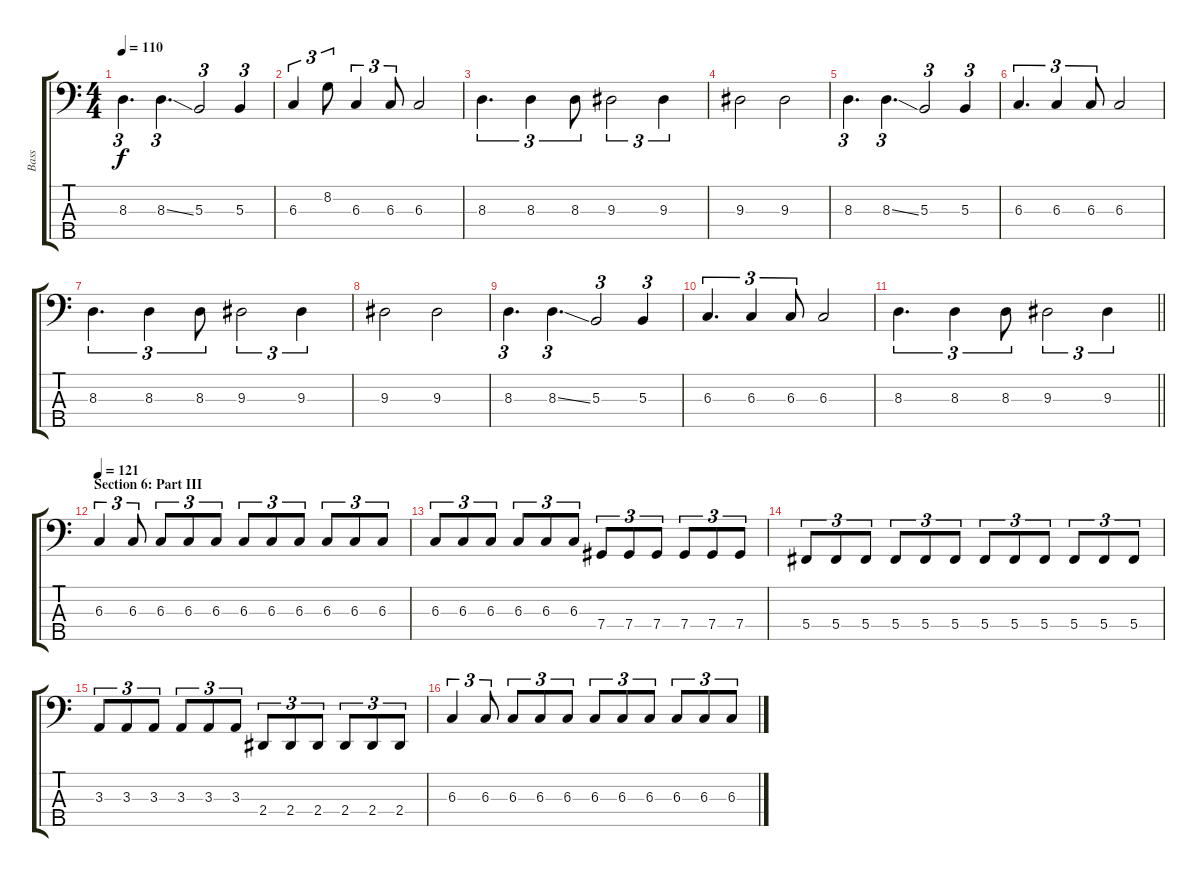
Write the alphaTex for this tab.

\track ("Bass" "Bass") {instrument electricbasspick}
\staff {score tabs}
\tuning (E2 B1 Gb1 Db1 Ab0) {hide}
\ts (4 4)
\tempo 110
\clef f4
\ks c
8.3.4{d tu (3 2) dy f} 8.3{ss}.4{d tu (3 2)} 5.3.2{tu (3 2)} 5.3.4{tu (3 2)} |
6.3.4{tu (3 2)} 8.2.8{tu (3 2)} 6.3.4{tu (3 2)} 6.3.8{tu (3 2)} 6.3.2 |
8.3.4{d tu (3 2)} 8.3.4{tu (3 2)} 8.3.8{tu (3 2)} 9.3.2{tu (3 2)} 9.3.4{tu (3 2)} |
9.3.2 9.3.2 |
8.3.4{d tu (3 2)} 8.3{ss}.4{d tu (3 2)} 5.3.2{tu (3 2)} 5.3.4{tu (3 2)} |
6.3.4{d tu (3 2)} 6.3.4{tu (3 2)} 6.3.8{tu (3 2)} 6.3.2 |
8.3.4{d tu (3 2)} 8.3.4{tu (3 2)} 8.3.8{tu (3 2)} 9.3.2{tu (3 2)} 9.3.4{tu (3 2)} |
9.3.2 9.3.2 |
8.3.4{d tu (3 2)} 8.3{ss}.4{d tu (3 2)} 5.3.2{tu (3 2)} 5.3.4{tu (3 2)} |
6.3.4{d tu (3 2)} 6.3.4{tu (3 2)} 6.3.8{tu (3 2)} 6.3.2 |
\barLineRight lightlight
8.3.4{d tu (3 2)} 8.3.4{tu (3 2)} 8.3.8{tu (3 2)} 9.3.2{tu (3 2)} 9.3.4{tu (3 2)} |
\section ("" "Section 6: Part III")
\tempo 121
6.3.4{tu (3 2) volume 12} 6.3.8{tu (3 2)} 6.3.8{tu (3 2)} 6.3.8{tu (3 2)} 6.3.8{tu (3 2)} 6.3.8{tu (3 2)} 6.3.8{tu (3 2)} 6.3.8{tu (3 2)} 6.3.8{tu (3 2)} 6.3.8{tu (3 2)} 6.3.8{tu (3 2)} |
6.3.8{tu (3 2)} 6.3.8{tu (3 2)} 6.3.8{tu (3 2)} 6.3.8{tu (3 2)} 6.3.8{tu (3 2)} 6.3.8{tu (3 2)} 7.4.8{tu (3 2)} 7.4.8{tu (3 2)} 7.4.8{tu (3 2)} 7.4.8{tu (3 2)} 7.4.8{tu (3 2)} 7.4.8{tu (3 2)} |
5.4.8{tu (3 2)} 5.4.8{tu (3 2)} 5.4.8{tu (3 2)} 5.4.8{tu (3 2)} 5.4.8{tu (3 2)} 5.4.8{tu (3 2)} 5.4.8{tu (3 2)} 5.4.8{tu (3 2)} 5.4.8{tu (3 2)} 5.4.8{tu (3 2)} 5.4.8{tu (3 2)} 5.4.8{tu (3 2)} |
3.3.8{tu (3 2)} 3.3.8{tu (3 2)} 3.3.8{tu (3 2)} 3.3.8{tu (3 2)} 3.3.8{tu (3 2)} 3.3.8{tu (3 2)} 2.4.8{tu (3 2)} 2.4.8{tu (3 2)} 2.4.8{tu (3 2)} 2.4.8{tu (3 2)} 2.4.8{tu (3 2)} 2.4.8{tu (3 2)} |
6.3.4{tu (3 2)} 6.3.8{tu (3 2)} 6.3.8{tu (3 2)} 6.3.8{tu (3 2)} 6.3.8{tu (3 2)} 6.3.8{tu (3 2)} 6.3.8{tu (3 2)} 6.3.8{tu (3 2)} 6.3.8{tu (3 2)} 6.3.8{tu (3 2)} 6.3.8{tu (3 2)}
